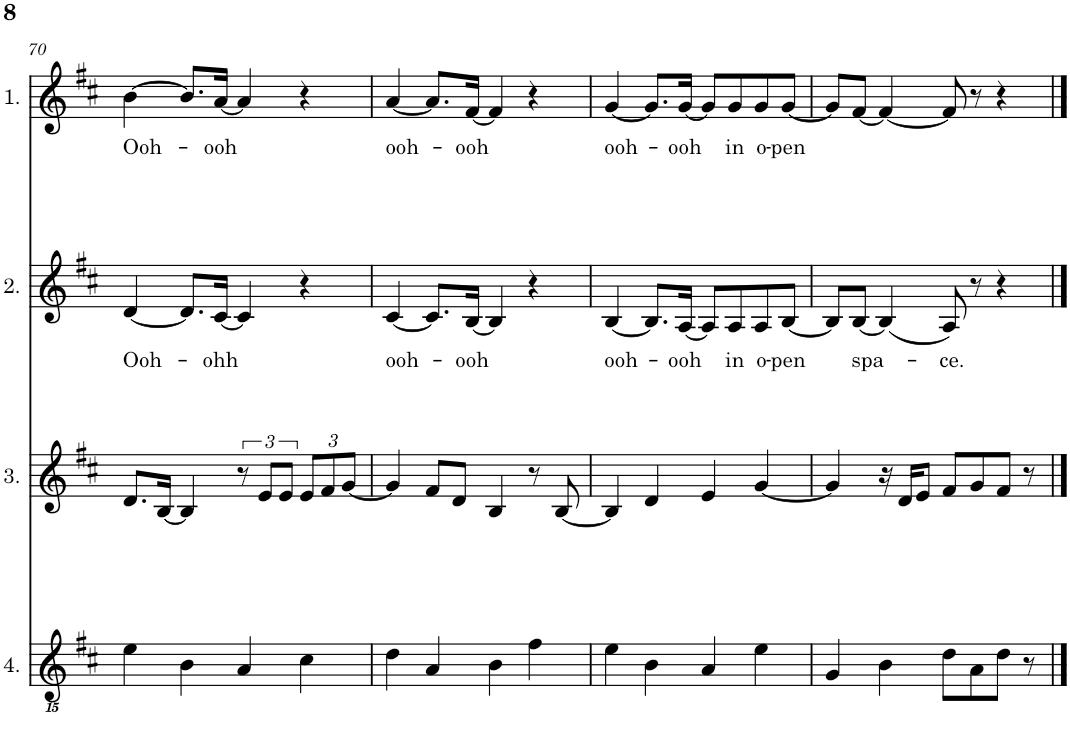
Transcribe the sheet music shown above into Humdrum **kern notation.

**kern	**kern	**kern	**text	**kern	**text
*part4	*part3	*part2	*part2	*part1	*part1
*staff4	*staff3	*staff2	*staff2	*staff1	*staff1
*I"4.	*I"3.	*I"2.	*	*I"1.	*
!!LO:PB:g=z
*clefGvv2	*clefG2	*clefG2	*	*clefG2	*
*k[f#c#]	*k[f#c#]	*k[f#c#]	*	*k[f#c#]	*
*M4/4	*M4/4	*M4/4	*	*M4/4	*
=70	=70	=70	=70	=70	=70
!	!	!	!LO:LY:b	!	!LO:LY:b
4E\	8.d/L	[4d/	Ooh-	[4b\	Ooh-
.	[16B/Jk	.	.	.	.
4BB\	4B/]	8.d/L]	.	8.b/L]	.
!	!	!	!LO:LY:b	!	!LO:LY:b
.	.	[16c#/Jk	-ohh	[16a/Jk	-ooh
4AA/	12r	4c#/]	.	4a/]	.
.	12e/L	.	.	.	.
.	12e/J	.	.	.	.
*	*Xbrackettup	*	*	*	*
4C#\	12e/L	4r	.	4r	.
.	12f#/	.	.	.	.
.	[12g/J	.	.	.	.
=71	=71	=71	=71	=71	=71
!	!	!	!LO:LY:b	!	!LO:LY:b
4D\	4g/]	[4c#/	ooh-	[4a/	ooh-
4AA/	8f#/L	8.c#/L]	.	8.a/L]	.
.	8d/J	.	.	.	.
!	!	!	!LO:LY:b	!	!LO:LY:b
.	.	[16B/Jk	-ooh	[16f#/Jk	-ooh
4BB\	4B/	4B/]	.	4f#/]	.
4F#\	8r	4r	.	4r	.
.	[8B/	.	.	.	.
=72	=72	=72	=72	=72	=72
!	!	!	!LO:LY:b	!	!LO:LY:b
4E\	4B/]	[4B/	ooh-	[4g/	ooh-
4BB\	4d/	8.B/L]	.	8.g/L]	.
!	!	!	!LO:LY:b	!	!LO:LY:b
.	.	[16A/Jk	-ooh	[16g/Jk	-ooh
4AA/	4e/	8A/L]	.	8g/L]	.
!	!	!	!LO:LY:b	!	!LO:LY:b
.	.	8A/	in	8g/	in
!	!	!	!LO:LY:b	!	!LO:LY:b
4E\	[4g/	8A/	o-	8g/	o-
!	!	!	!LO:LY:b	!	!LO:LY:b
.	.	[8B/J	-pen	[8g/J	-pen
=73	=73	=73	=73	=73	=73
4GG/	4g/]	8B/L]	.	8g/L]	.
!	!	!	!LO:LY:b	!	!
.	.	[8B/J	spa-	[8f#/J	.
4BB\	16r	(4B/]	.	4f#/_	.
.	16d/KL	.	.	.	.
.	8e/J	.	.	.	.
!	!	!	!LO:LY:b	!	!
8D\L	8f#/L	8A/)	-ce.	8f#/]	.
8AA\	8g/	8r	.	8r	.
8D\J	8f#/J	4r	.	4r	.
8r	8r	.	.	.	.
==	==	==	==	==	==
*-	*-	*-	*-	*-	*-
